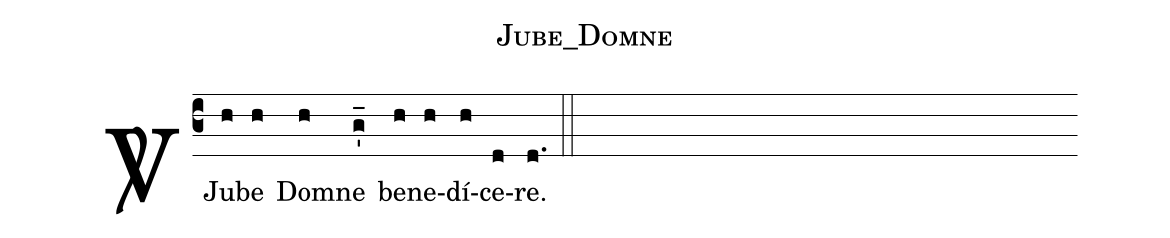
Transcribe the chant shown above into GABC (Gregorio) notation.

name:Jube_Domne;
%%
(c3) <sp>V/</sp> Ju(h)be(h) Do(h)mne(g_') be(h)ne(h)dí(h)ce(d)re.(d.) (::)
